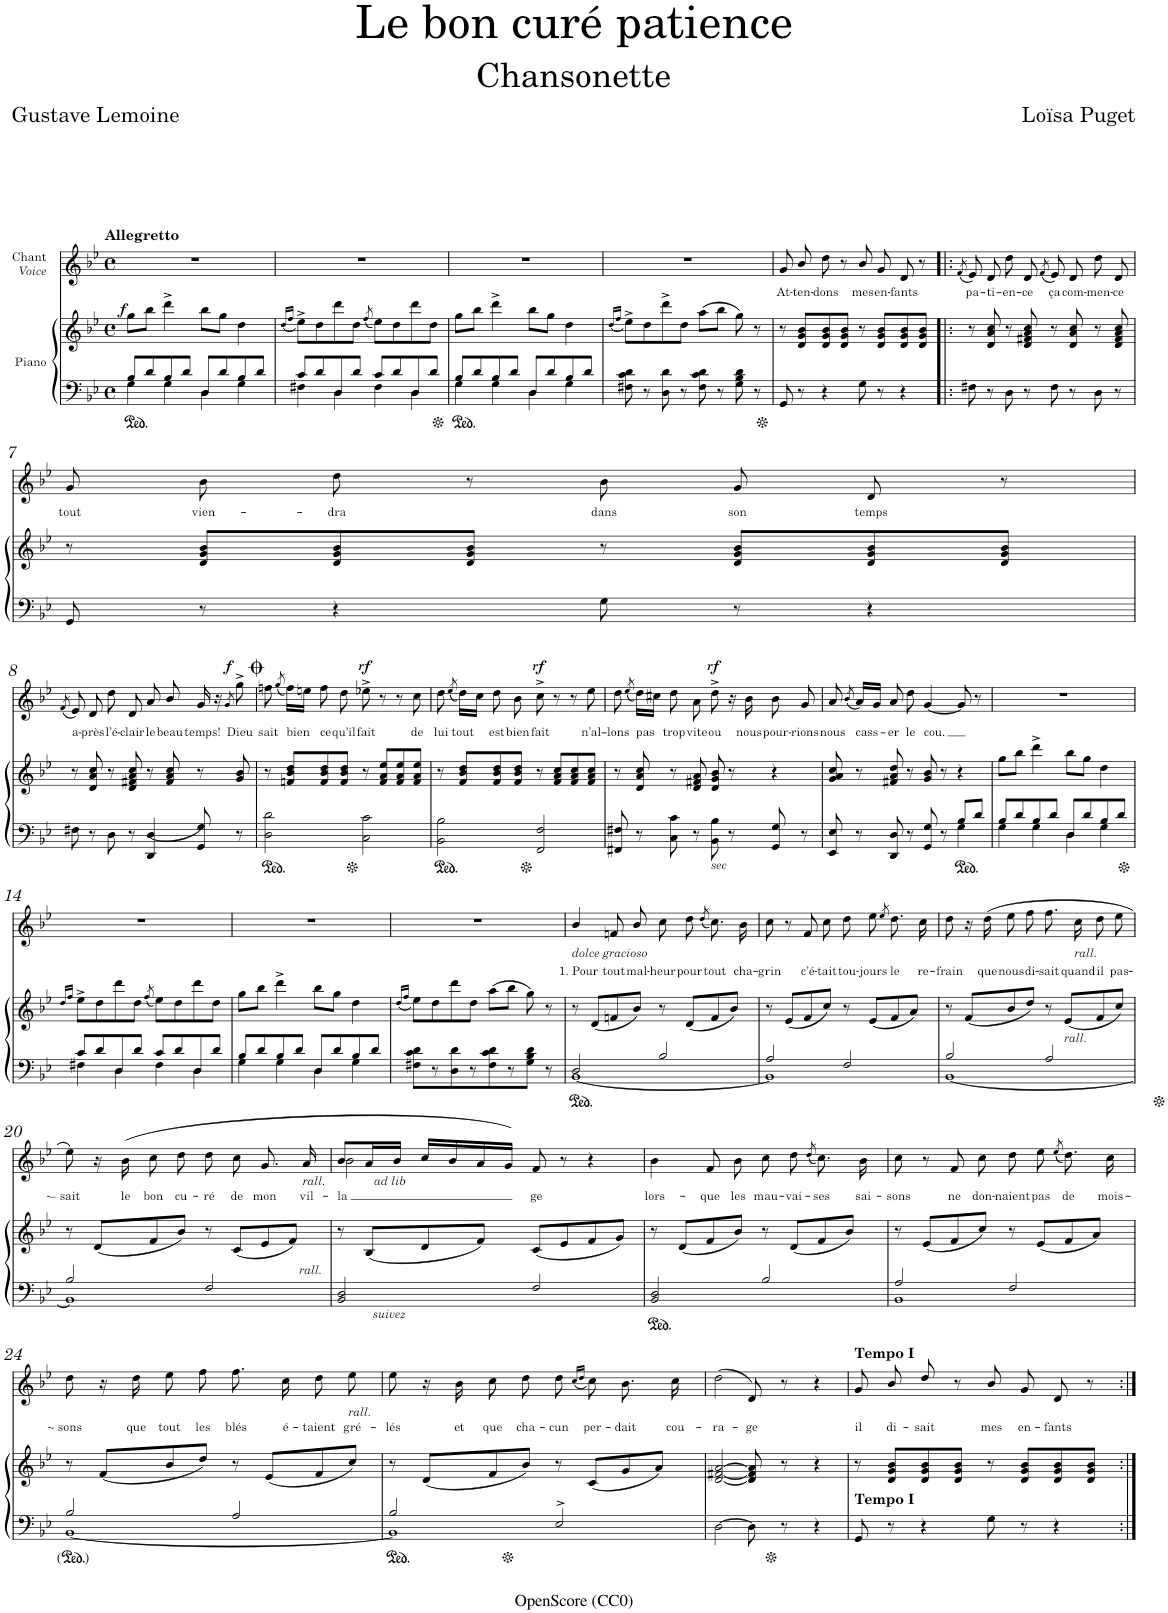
**kern	**kern	**dynam	**kern	**text	**dynam
*part2	*part2	*part2	*part1	*part1	*part1
*staff3	*staff2	*staff2/3	*staff1	*staff1	*staff1
*I"Piano	*	*	*I"Chant Voice	*	*
*I'Pno	*	*	*	*	*
*clefF4	*clefG2	*	*clefG2	*	*
*k[b-e-]	*k[b-e-]	*	*k[b-e-]	*	*
*M4/4	*M4/4	*	*M4/4	*	*
*met(c)	*met(c)	*	*met(c)	*	*
=1	=1	=1	=1	=1	=1
*^	*	*	*	*	*
!	!	!	!	!LO:TX:a:B:t=Allegretto	!	!
!	!	!	!LO:DY:a	!	!	!
8B-/L	4G\	8gg\L	f	1r	.	.
8d/	.	8bb-\J	.	.	.	.
8B-/	4G\	4ddd^\	.	.	.	.
8d/J	.	.	.	.	.	.
8D/L	4D\	8bb-\L	.	.	.	.
8d/	.	8gg\J	.	.	.	.
8B-/	4G\	4dd\	.	.	.	.
8d/J	.	.	.	.	.	.
=2	=2	=2	=2	=2	=2	=2
.	.	(16qdd/LL	.	.	.	.
.	.	16qff/JJ	.	.	.	.
8c/L	4F#X\	8ee-^\L)	.	1r	.	.
8d/	.	8dd\	.	.	.	.
8D/	4D\	8ddd\	.	.	.	.
8d/J	.	8dd\J	.	.	.	.
.	.	(8qff/	.	.	.	.
8c/L	4F#\	8ee-\L)	.	.	.	.
8d/	.	8dd\	.	.	.	.
8D/	4D\	8ddd\	.	.	.	.
8d/J	.	8dd\J	.	.	.	.
=3	=3	=3	=3	=3	=3	=3
8B-/L	4G\	8gg\L	.	1r	.	.
8d/	.	8bb-\J	.	.	.	.
8B-/	4G\	4ddd^\	.	.	.	.
8d/J	.	.	.	.	.	.
8D/L	4D\	8bb-\L	.	.	.	.
8d/	.	8gg\J	.	.	.	.
8B-/	4G\	4dd\	.	.	.	.
8d/J	.	.	.	.	.	.
*v	*v	*	*	*	*	*
=4	=4	=4	=4	=4	=4
.	(16qdd/LL	.	.	.	.
.	16qff/JJ	.	.	.	.
8F#X\ 8c\ 8d\	8ee-^\L)	.	1r	.	.
8r	8dd\	.	.	.	.
8D\ 8d\	8ddd^\	.	.	.	.
8r	8dd\J	.	.	.	.
8F#\ 8c\ 8d\	(8aa\L	.	.	.	.
8r	8bb-\J	.	.	.	.
8G\ 8B-\ 8d\	8gg\)	.	.	.	.
8r	8r	.	.	.	.
=5	=5	=5	=5	=5	=5
!	!	!	!	!LO:LY:b	!
8GG/	8r	.	8g/	At-	.
!	!	!	!	!LO:LY:b	!
8r	8d/ 8g/ 8b-/L	.	8b-/	-ten-	.
!	!	!	!	!LO:LY:b	!
4r	8d/ 8g/ 8b-/	.	8dd\	-dons	.
.	8d/ 8g/ 8b-/J	.	8r	.	.
!	!	!	!	!LO:LY:b	!
8G\	8r	.	8b-/	mes	.
!	!	!	!	!LO:LY:b	!
8r	8d/ 8g/ 8b-/L	.	8g/	en-	.
!	!	!	!	!LO:LY:b	!
4r	8d/ 8g/ 8b-/	.	8d/	-fants	.
.	8d/ 8g/ 8b-/J	.	8r	.	.
=6!|:	=6!|:	=6!|:	=6!|:	=6!|:	=6!|:
.	.	.	(8qf/	.	.
!	!	!	!	!LO:LY:b	!
8F#X\	8r	.	8e-/)	pa-	.
!	!	!	!	!LO:LY:b	!
8r	8d/ 8a/ 8cc/	.	8d/	-ti-	.
!	!	!	!	!LO:LY:b	!
8D\	8r	.	8dd\	-en-	.
!	!	!	!	!LO:LY:b	!
8r	8d/ 8f#X/ 8a/ 8cc/	.	8d/	-ce	.
.	.	.	(8qf/	.	.
!	!	!	!	!LO:LY:b	!
8F#\	8r	.	8e-/)	ça	.
!	!	!	!	!LO:LY:b	!
8r	8d/ 8a/ 8cc/	.	8d/	com-	.
!	!	!	!	!LO:LY:b	!
8D\	8r	.	8dd\	-men-	.
!	!	!	!	!LO:LY:b	!
8r	8d/ 8f#/ 8a/ 8cc/	.	8d/	-ce	.
!!LO:LB:g=z
=7	=7	=7	=7	=7	=7
!	!	!	!	!LO:LY:b	!
8GG/	8r	.	8g/	tout	.
!	!	!	!	!LO:LY:b	!
8r	8d/ 8g/ 8b-/L	.	8b-\	vien-	.
!	!	!	!	!LO:LY:b	!
4r	8d/ 8g/ 8b-/	.	8dd\	-dra	.
.	8d/ 8g/ 8b-/J	.	8r	.	.
!	!	!	!	!LO:LY:b	!
8G\	8r	.	8b-\	dans	.
!	!	!	!	!LO:LY:b	!
8r	8d/ 8g/ 8b-/L	.	8g/	son	.
!	!	!	!	!LO:LY:b	!
4r	8d/ 8g/ 8b-/	.	8d/	temps	.
.	8d/ 8g/ 8b-/J	.	8r	.	.
!!LO:LB:g=z
=8	=8	=8	=8	=8	=8
.	.	.	(8qf/	.	.
!	!	!	!	!LO:LY:b	!
8F#X\	8r	.	8e-/)	a-	.
!	!	!	!	!LO:LY:b	!
8r	8d/ 8a/ 8cc/	.	8d/	-près	.
!	!	!	!	!LO:LY:b	!
8D\	8r	.	8dd\	l’é-	.
!	!	!	!	!LO:LY:b	!
8r	8d/ 8f#X/ 8a/ 8cc/	.	8d/	-clair	.
!	!	!	!	!LO:LY:b	!
4DD/ 4D/	8r	.	8a/	le	.
!	!	!	!	!LO:LY:b	!
.	8f#/ 8a/ 8cc/	.	8b-/	beau	.
!	!	!	!	!LO:LY:b	!
8GG/ 8G/	8r	.	16g/	temps!	.
.	.	.	16r	.	.
.	.	.	8qg/	.	.
!	!	!	!	!LO:LY:b	!LO:DY:a
8r	8g/ 8b-/	.	8gg^\	Dieu	f
=9	=9	=9	=9	=9	=9
!	!	!	!	!LO:LY:b	!
2D\ 2d\	8r	.	8ffn\	sait	.
.	.	.	(8qgg/	.	.
!	!	!	!	!LO:LY:b	!
.	8fn/ 8b-/ 8dd/L	.	16ff\LL)	bien	.
.	.	.	16een\JJ	.	.
!	!	!	!	!LO:LY:b	!
.	8f/ 8b-/ 8dd/	.	8ff\	ce	.
!	!	!	!	!LO:LY:b	!
.	8f/ 8b-/ 8dd/J	.	8dd\	qu’il	.
!	!	!	!	!LO:LY:b	!LO:DY:a
2C\ 2c\	8r	.	8ee-X^\	fait	rf
.	8f/ 8a/ 8ee-/L	.	8r	.	.
.	8f/ 8a/ 8ee-/	.	8r	.	.
!	!	!	!	!LO:LY:b	!
.	8f/ 8a/ 8ee-/J	.	8cc\	de	.
=10	=10	=10	=10	=10	=10
!	!	!	!	!LO:LY:b	!
2BB-\ 2B-\	8r	.	8dd\	lui	.
.	.	.	(8qee-/	.	.
!	!	!	!	!LO:LY:b	!
.	8f/ 8b-/ 8dd/L	.	16dd\LL)	tout	.
.	.	.	16cc\JJ	.	.
!	!	!	!	!LO:LY:b	!
.	8f/ 8b-/ 8dd/	.	8dd\	est	.
!	!	!	!	!LO:LY:b	!
.	8f/ 8b-/ 8dd/J	.	8b-\	bien	.
!	!	!	!	!LO:LY:b	!LO:DY:a
2FF/ 2F/	8r	.	8cc^\	fait	rf
.	8f/ 8a/ 8cc/L	.	8r	.	.
.	8f/ 8a/ 8cc/	.	8r	.	.
!	!	!	!	!LO:LY:b	!
.	8f/ 8a/ 8cc/J	.	8ee-\	n’al-	.
=11	=11	=11	=11	=11	=11
!	!	!	!	!LO:LY:b	!
8FF#X/ 8F#X/	8r	.	8dd\	-lons	.
.	.	.	(8qee-/	.	.
!	!	!	!	!LO:LY:b	!
8r	8d/ 8a/ 8cc/	.	16dd\LL)	pas	.
.	.	.	16cc#X\JJ	.	.
!	!	!	!	!LO:LY:b	!
8C\ 8c\	8r	.	8dd\	trop	.
!	!	!	!	!LO:LY:b	!
8r	8d/ 8f#X/ 8a/	.	8a\	vite	.
!LO:TX:b:i:t=sec	!	!	!	!	!
!	!	!	!	!LO:LY:b	!LO:DY:a
8BB-\ 8B-\	8d/ 8g/ 8b-/	.	8dd^\	ou	rf
8r	8r	.	16r	.	.
!	!	!	!	!LO:LY:b	!
.	.	.	16b-\	nous	.
!	!	!	!	!LO:LY:b	!
8GG/ 8G/	4r	.	8b-\	pour-	.
!	!	!	!	!LO:LY:b	!
8r	.	.	8g/	-rions	.
=12	=12	=12	=12	=12	=12
*^	*	*	*	*	*
!	!	!	!	!	!LO:LY:b	!
8EE-/ 8E-/	2ryy	8g/ 8a/ 8cc/	.	8a/	nous	.
.	.	.	.	(8qb-/	.	.
!	!	!	!	!	!LO:LY:b	!
8r	.	8r	.	16a/LL)	cass-	.
.	.	.	.	16g/JJ	.	.
!	!	!	!	!	!LO:LY:b	!
8DD/ 8D/	.	8f#X/ 8a/ 8dd/	.	8a/	-er	.
!	!	!	!	!	!LO:LY:b	!
8r	.	8r	.	8dd\	le	.
!	!	!	!	!	!LO:LY:b	!
8GG/ 8G/	4ryy	8g/ 8b-/	.	[4g/	cou.	.
8r	.	8r	.	.	.	.
8B-/L	4G\	4r	.	8g/]	.	.
8d/J	.	.	.	8r	.	.
=13	=13	=13	=13	=13	=13	=13
8B-/L	4G\	8gg\L	.	1r	.	.
8d/	.	8bb-\J	.	.	.	.
8B-/	4G\	4ddd^\	.	.	.	.
8d/J	.	.	.	.	.	.
8D/L	4D\	8bb-\L	.	.	.	.
8d/	.	8gg\J	.	.	.	.
8B-/	4G\	4dd\	.	.	.	.
8d/J	.	.	.	.	.	.
!!LO:LB:g=z
=14	=14	=14	=14	=14	=14	=14
.	.	16qdd/LL	.	.	.	.
.	.	16qff/JJ	.	.	.	.
8c/L	4F#X\	8ee-^\L	.	1r	.	.
8d/	.	8dd\	.	.	.	.
8D/	4D\	8ddd\	.	.	.	.
8d/J	.	8dd\J	.	.	.	.
.	.	(8qff/	.	.	.	.
8c/L	4F#\	8ee-\L)	.	.	.	.
8d/	.	8dd\	.	.	.	.
8D/	4D\	8ddd\	.	.	.	.
8d/J	.	8dd\J	.	.	.	.
=15	=15	=15	=15	=15	=15	=15
8B-/L	4G\	8gg\L	.	1r	.	.
8d/	.	8bb-\J	.	.	.	.
8B-/	4G\	4ddd^\	.	.	.	.
8d/J	.	.	.	.	.	.
8D/L	4D\	8bb-\L	.	.	.	.
8d/	.	8gg\J	.	.	.	.
8B-/	4G\	4dd\	.	.	.	.
8d/J	.	.	.	.	.	.
*v	*v	*	*	*	*	*
=16	=16	=16	=16	=16	=16
.	(16qdd/LL	.	.	.	.
.	16qff/JJ	.	.	.	.
8F#X\ 8c\ 8d\L	8ee-\L)	.	1r	.	.
8r	8dd\	.	.	.	.
8D\ 8d\	8ddd\	.	.	.	.
8r	8dd\J	.	.	.	.
8F#\ 8c\ 8d\	(8aa\L	.	.	.	.
8r	8bb-\J	.	.	.	.
8G\ 8B-\ 8d\J	8gg\)	.	.	.	.
8r	8r	.	.	.	.
=17	=17	=17	=17	=17	=17
*^	*	*	*	*	*
!	!	!	!	!LO:TX:b:i:t=dolce gracioso	!	!
!	!	!	!	!	!LO:LY:b	!
2D/	[1BB-	8r	.	4b-/	1. Pour	.
.	.	(8d/L	.	.	.	.
!	!	!	!	!	!LO:LY:b	!
.	.	8fn/	.	8fn/	tout	.
!	!	!	!	!	!LO:LY:b	!
.	.	8b-/J)	.	8b-/	mal-	.
!	!	!	!	!	!LO:LY:b	!
2B-/	.	8r	.	8cc\	-heur	.
!	!	!	!	!	!LO:LY:b	!
.	.	(8d/L	.	8dd\	pour	.
.	.	.	.	(8qdd/	.	.
!	!	!	!	!	!LO:LY:b	!
.	.	8f/	.	8.cc\)	tout	.
.	.	8b-/J)	.	.	.	.
!	!	!	!	!	!LO:LY:b	!
.	.	.	.	16b-\	cha-	.
=18	=18	=18	=18	=18	=18	=18
!	!	!	!	!	!LO:LY:b	!
2A/	1BB-]	8r	.	8cc\	-grin	.
.	.	(8e-/L	.	8r	.	.
!	!	!	!	!	!LO:LY:b	!
.	.	8f/	.	8f/	c’é-	.
!	!	!	!	!	!LO:LY:b	!
.	.	8cc/J)	.	8cc\	-tait	.
!	!	!	!	!	!LO:LY:b	!
2F/	.	8r	.	8dd\	tou-	.
!	!	!	!	!	!LO:LY:b	!
.	.	(8e-/L	.	8ee-\	-jours	.
.	.	.	.	8qee-/	.	.
!	!	!	!	!	!LO:LY:b	!
.	.	8f/	.	8.dd\	le	.
.	.	8a/J)	.	.	.	.
!	!	!	!	!	!LO:LY:b	!
.	.	.	.	16cc\	re-	.
=19	=19	=19	=19	=19	=19	=19
!	!	!	!	!	!LO:LY:b	!
2B-/	[1BB-	8r	.	8dd\	-frain	.
.	.	(8f/L	.	16r	.	.
!	!	!	!	!	!LO:LY:b	!
.	.	.	.	(16dd\	que	.
!	!	!	!	!	!LO:LY:b	!
.	.	8b-/	.	8ee-\	nous	.
!	!	!	!	!	!LO:LY:b	!
.	.	8dd/J)	.	8ff\	di-	.
!	!	!	!	!	!LO:LY:b	!
2A/	.	8r	.	8.ff\	-sait	.
!	!	!LO:TX:b:i:t=rall.	!	!	!	!
.	.	(8e-/L	.	.	.	.
!	!	!	!	!LO:TX:b:i:t=rall.	!	!
!	!	!	!	!	!LO:LY:b	!
.	.	.	.	16cc\	quand	.
!	!	!	!	!	!LO:LY:b	!
.	.	8f/	.	8dd\	il	.
!	!	!	!	!	!LO:LY:b	!
.	.	8cc/J)	.	8ee-\	pas-	.
!!LO:LB:g=z
=20	=20	=20	=20	=20	=20	=20
!	!	!	!	!	!LO:LY:b	!
2B-/	1BB-]	8r	.	8ee-\)	-– sait	.
.	.	(8d/L	.	16r	.	.
!	!	!	!	!	!LO:LY:b	!
.	.	.	.	(16b-\	le	.
!	!	!	!	!	!LO:LY:b	!
.	.	8f/	.	8cc\	bon	.
!	!	!	!	!	!LO:LY:b	!
.	.	8b-/J)	.	8dd\	cu-	.
!	!	!	!	!	!LO:LY:b	!
2F/	.	8r	.	8dd\	-ré	.
!	!	!	!	!	!LO:LY:b	!
.	.	(8c/L	.	8cc\	de	.
!	!	!LO:TX:b:i:t=rall.	!	!	!	!
!	!	!	!	!	!LO:LY:b	!
.	.	8e-/	.	8.g/	mon	.
.	.	8f/J)	.	.	.	.
!	!	!	!	!LO:TX:b:i:t=rall.	!	!
!	!	!	!	!	!LO:LY:b	!
.	.	.	.	16a/	vil-	.
*v	*v	*	*	*	*	*
=21	=21	=21	=21	=21	=21
!LO:TX:b:i:t=suivez	!	!	!	!	!
!	!	!	!	!LO:LY:b	!
*	*	*	*^	*	*
2BB-/ 2D/	8r	.	8b-/L	2b-\	-la	.
!	!	!	!LO:TX:b:i:t=ad lib	!	!	!
.	(8B-/L	.	16a/L	.	.	.
.	.	.	16b-/JJ	.	.	.
.	8d/	.	16cc/LL	.	.	.
.	.	.	16b-/	.	.	.
.	8f/J)	.	16a/	.	.	.
.	.	.	16g/JJ)	.	.	.
!	!	!	!	!	!LO:LY:b	!
2F/	(8c/L	.	8f/	2ryy	ge	.
.	8e-/	.	8r	.	.	.
.	8f/	.	4r	.	.	.
.	8g/J)	.	.	.	.	.
*	*	*	*v	*v	*	*
=22	=22	=22	=22	=22	=22
!	!	!	!	!LO:LY:b	!
2BB-/ 2D/	8r	.	4b-\	lors-	.
.	(8d/L	.	.	.	.
!	!	!	!	!LO:LY:b	!
.	8f/	.	8f/	-que	.
!	!	!	!	!LO:LY:b	!
.	8b-/J)	.	8b-\	les	.
!	!	!	!	!LO:LY:b	!
2B-/	8r	.	8cc\	mau-	.
!	!	!	!	!LO:LY:b	!
.	(8d/L	.	8dd\	-vai-	.
.	.	.	(8qdd/	.	.
!	!	!	!	!LO:LY:b	!
.	8f/	.	8.cc\)	-ses	.
.	8b-/J)	.	.	.	.
!	!	!	!	!LO:LY:b	!
.	.	.	16b-\	sai-	.
=23	=23	=23	=23	=23	=23
*^	*	*	*	*	*
!	!	!	!	!	!LO:LY:b	!
2A/	1BB-	8r	.	8cc\	-sons	.
.	.	(8e-/L	.	8r	.	.
!	!	!	!	!	!LO:LY:b	!
.	.	8f/	.	8f/	ne	.
!	!	!	!	!	!LO:LY:b	!
.	.	8cc/J)	.	8cc\	don-	.
!	!	!	!	!	!LO:LY:b	!
2F/	.	8r	.	8dd\	-naient	.
!	!	!	!	!	!LO:LY:b	!
.	.	(8e-/L	.	8ee-\	pas	.
.	.	.	.	(8qee-/	.	.
!	!	!	!	!	!LO:LY:b	!
.	.	8f/	.	8.dd\)	de	.
.	.	8a/J)	.	.	.	.
!	!	!	!	!	!LO:LY:b	!
.	.	.	.	16cc\	mois-	.
!!LO:LB:g=z
=24	=24	=24	=24	=24	=24	=24
!	!	!	!	!	!LO:LY:b	!
2B-/	[1BB-	8r	.	8dd\	-- sons	.
.	.	(8f/L	.	16r	.	.
!	!	!	!	!	!LO:LY:b	!
.	.	.	.	16dd\	que	.
!	!	!	!	!	!LO:LY:b	!
.	.	8b-/	.	8ee-\	tout	.
!	!	!	!	!	!LO:LY:b	!
.	.	8dd/J)	.	8ff\	les	.
!	!	!	!	!	!LO:LY:b	!
2A/	.	8r	.	8.ff\	blés	.
.	.	(8e-/L	.	.	.	.
!	!	!	!	!	!LO:LY:b	!
.	.	.	.	16cc\	é-	.
!	!	!	!	!	!LO:LY:b	!
.	.	8f/	.	8dd\	-taient	.
!	!	!	!	!LO:TX:b:i:t=rall.	!	!
!	!	!	!	!	!LO:LY:b	!
.	.	8cc/J)	.	8ee-\	gré-	.
=25	=25	=25	=25	=25	=25	=25
!	!	!	!	!	!LO:LY:b	!
2B-/	1BB-]	8r	.	8ee-\	-lés	.
.	.	(8d/L	.	16r	.	.
!	!	!	!	!	!LO:LY:b	!
.	.	.	.	16b-\	et	.
!	!	!	!	!	!LO:LY:b	!
.	.	8f/	.	8cc\	que	.
!	!	!	!	!	!LO:LY:b	!
.	.	8b-/J)	.	8dd\	cha-	.
!	!	!	!	!	!LO:LY:b	!
2E-^/	.	8r	.	8dd\	-cun	.
.	.	.	.	(16qcc/LL	.	.
.	.	.	.	16qdd/JJ	.	.
!	!	!	!	!	!LO:LY:b	!
.	.	(8c/L	.	8cc\)	per-	.
!	!	!	!	!	!LO:LY:b	!
.	.	8g/	.	8.b-\	-dait	.
.	.	8a/J)	.	.	.	.
!	!	!	!	!	!LO:LY:b	!
.	.	.	.	16cc\	cou-	.
*v	*v	*	*	*	*	*
=26	=26	=26	=26	=26	=26
!	!	!	!	!LO:LY:b	!
[2D\	[2d/ [2f#X/ [2a/	.	(2dd\	-ra-	.
!	!	!	!	!LO:LY:b	!
8D\]	8d/] 8f#/] 8a/]	.	8d/)	-ge	.
8r	8r	.	8r	.	.
4r	4r	.	4r	.	.
=27	=27	=27	=27	=27	=27
!	!	!	!LO:TX:a:B:t=Tempo I	!	!
!LO:TX:a:B:t=Tempo I	!	!	!	!	!
!	!	!	!	!LO:LY:b	!
8GG/	8r	.	8g/	il	.
!	!	!	!	!LO:LY:b	!
8r	8d/ 8g/ 8b-/L	.	8b-/	di-	.
!	!	!	!	!LO:LY:b	!
4r	8d/ 8g/ 8b-/	.	8dd/	-sait	.
.	8d/ 8g/ 8b-/J	.	8r	.	.
!	!	!	!	!LO:LY:b	!
8G\	8r	.	8b-/	mes	.
!	!	!	!	!LO:LY:b	!
8r	8d/ 8g/ 8b-/L	.	8g/	en-	.
!	!	!	!	!LO:LY:b	!
4r	8d/ 8g/ 8b-/	.	8d/	-fants	.
.	8d/ 8g/ 8b-/J	.	8r	.	.
=:|!	=:|!	=:|!	=:|!	=:|!	=:|!
*-	*-	*-	*-	*-	*-
